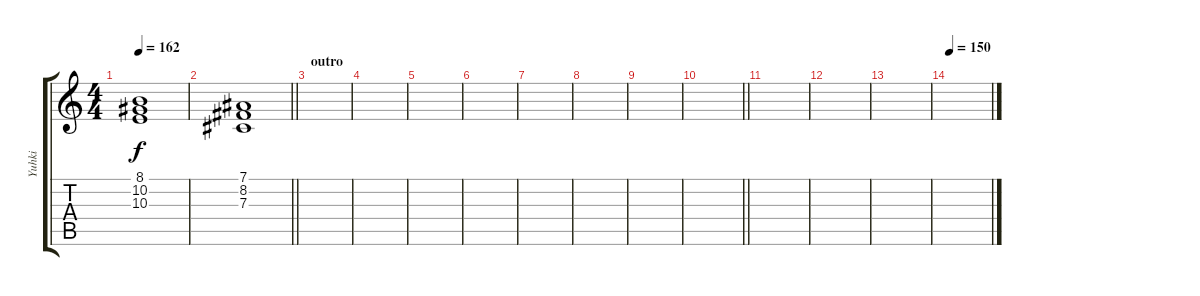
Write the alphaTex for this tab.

\track ("Yuhki" "Yuhki") {instrument drawbarorgan}
\staff {score tabs}
\tuning (Eb4 Bb3 Gb3 Db3 Ab2 Eb2) {hide}
\ts (4 4)
\tempo 162
\clef g2
\ks c
(8.1 10.2 10.3).1{dy f} |
\barLineRight lightlight
(7.1 8.2 7.3).1 |
\section ("" "outro")
|
|
|
|
|
|
|
\barLineRight lightlight
|
|
|
|
\tempo 147
\tempo 150
